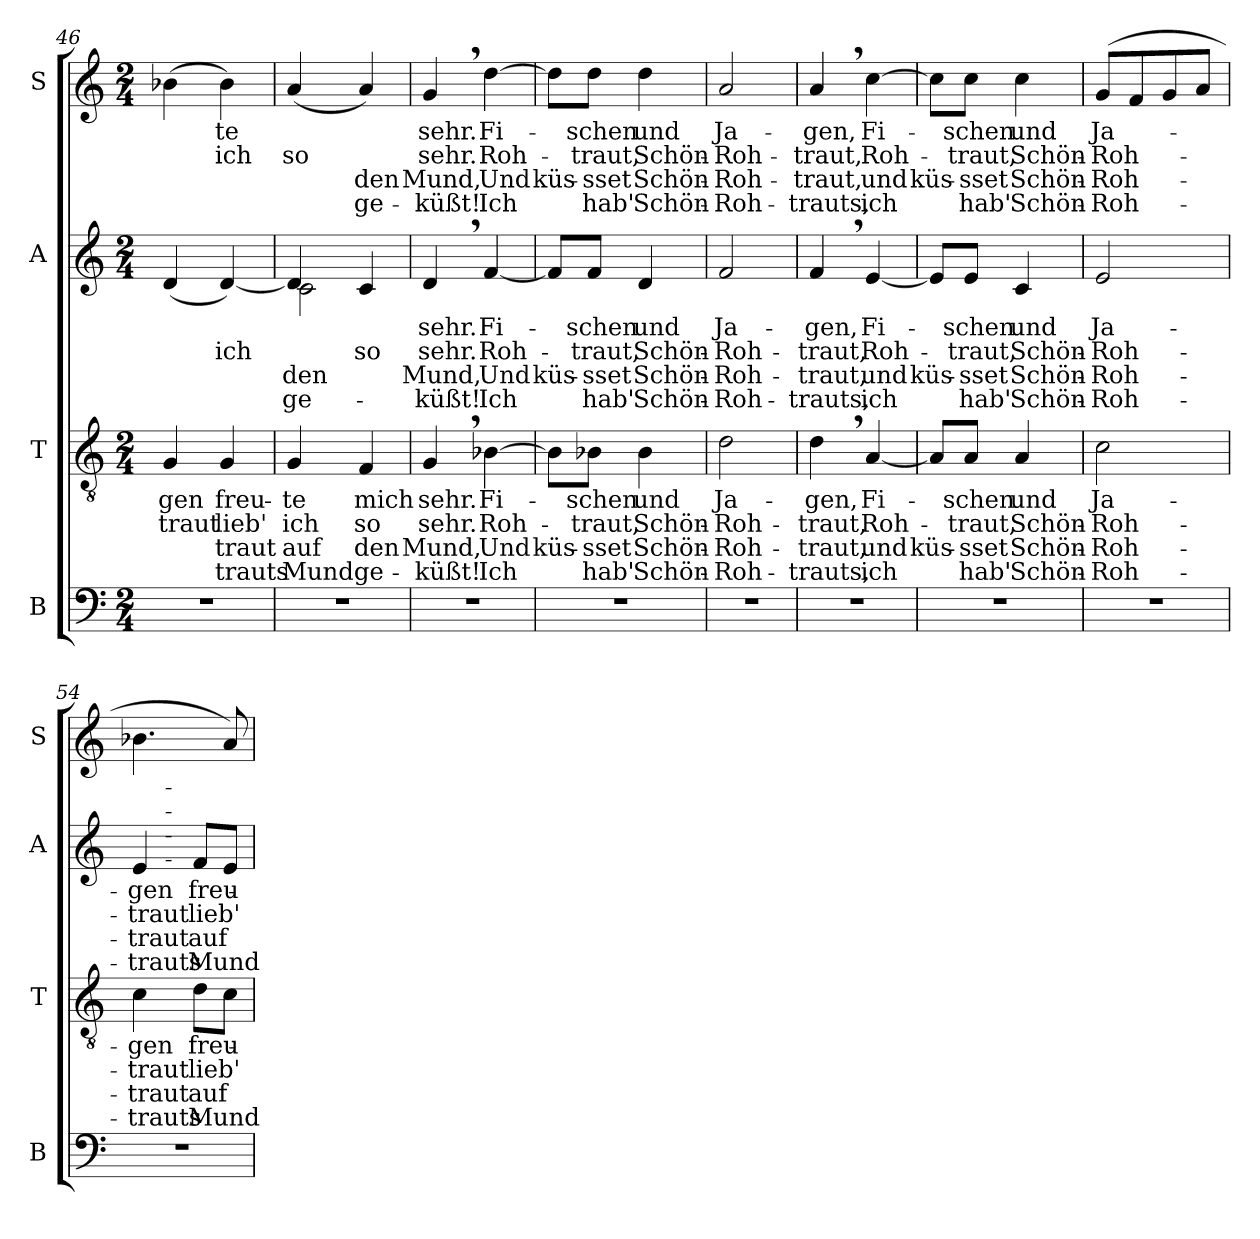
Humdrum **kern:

**kern	**kern	**text	**text	**text	**text	**kern	**text	**text	**text	**text	**kern	**text	**text	**text	**text
*part4	*part3	*part3	*part3	*part3	*part3	*part2	*part2	*part2	*part2	*part2	*part1	*part1	*part1	*part1	*part1
*staff4	*staff3	*staff3	*staff3	*staff3	*staff3	*staff2	*staff2	*staff2	*staff2	*staff2	*staff1	*staff1	*staff1	*staff1	*staff1
*I"B	*I"T	*	*	*	*	*I"A	*	*	*	*	*I"S	*	*	*	*
*I'B	*I'T	*	*	*	*	*I'A	*	*	*	*	*I'S	*	*	*	*
*clefF4	*clefGv2	*	*	*	*	*clefG2	*	*	*	*	*clefG2	*	*	*	*
*k[]	*k[]	*	*	*	*	*k[]	*	*	*	*	*k[]	*	*	*	*
*C:	*C:	*	*	*	*	*C:	*	*	*	*	*C:	*	*	*	*
*M2/4	*M2/4	*	*	*	*	*M2/4	*	*	*	*	*M2/4	*	*	*	*
=46	=46	=46	=46	=46	=46	=46	=46	=46	=46	=46	=46	=46	=46	=46	=46
!	!	!LO:LY:b	!LO:LY:b	!	!	!	!	!	!	!	!	!	!	!	!
2r	4G/	-gen	-traut	.	.	(<4d/	.	.	.	.	(>4b-X\	.	.	.	.
!	!	!LO:LY:b	!LO:LY:b	!LO:LY:b	!LO:LY:b	!	!	!	!	!	!	!	!	!	!
!	!	!	!	!	!	!	!	!LO:LY:b	!	!	!	!	!	!	!
!	!	!	!	!	!	!	!	!	!	!	!	!LO:LY:b	!LO:LY:b	!	!
.	4G/	freu-	lieb'	-traut	-trauts	[4d/)	.	ich	.	.	4b-\)	-te	ich	.	.
=47	=47	=47	=47	=47	=47	=47	=47	=47	=47	=47	=47	=47	=47	=47	=47
!	!	!LO:LY:b	!LO:LY:b	!LO:LY:b	!LO:LY:b	!	!	!	!	!	!	!	!	!	!
!	!	!	!	!	!	!	!	!	!LO:LY:b	!LO:LY:b	!	!	!	!	!
*	*	*	*	*	*	*^	*	*	*	*	*	*	*	*	*
!	!	!	!	!	!	!	!	!	!	!	!	!	!	!LO:LY:b	!	!
2r	4G/	-te	ich	auf	Mund	4d/]	2c\	.	.	den	ge-	(<4a/	.	so	.	.
!	!	!LO:LY:b	!LO:LY:b	!LO:LY:b	!LO:LY:b	!	!	!	!	!	!	!	!	!	!	!
!	!	!	!	!	!	!	!	!	!LO:LY:b	!	!	!	!	!	!	!
!	!	!	!	!	!	!	!	!	!	!	!	!	!	!	!LO:LY:b	!LO:LY:b
.	4F/	mich	so	den	ge-	4c/	.	.	so	.	.	4a/)	.	.	den	ge-
*	*	*	*	*	*	*v	*v	*	*	*	*	*	*	*	*	*
=48	=48	=48	=48	=48	=48	=48	=48	=48	=48	=48	=48	=48	=48	=48	=48
!	!	!LO:LY:b	!LO:LY:b	!LO:LY:b	!LO:LY:b	!	!	!	!	!	!	!	!	!	!
!	!	!	!	!	!	!	!LO:LY:b	!LO:LY:b	!LO:LY:b	!LO:LY:b	!	!	!	!	!
!	!	!	!	!	!	!	!	!	!	!	!	!LO:LY:b	!LO:LY:b	!LO:LY:b	!LO:LY:b
2r	4G,>/	sehr.	sehr.	Mund,	-küßt!	4d,>/	sehr.	sehr.	Mund,	-küßt!	4g,>/	sehr.	sehr.	Mund,	-küßt!
!	!	!LO:LY:b	!LO:LY:b	!LO:LY:b	!LO:LY:b	!	!	!	!	!	!	!	!	!	!
!	!	!	!	!	!	!	!LO:LY:b	!LO:LY:b	!LO:LY:b	!LO:LY:b	!	!	!	!	!
!	!	!	!	!	!	!	!	!	!	!	!	!LO:LY:b	!LO:LY:b	!LO:LY:b	!LO:LY:b
.	[4B-X\	Fi-	Roh-	Und	Ich	[4f/	Fi-	Roh-	Und	Ich	[4dd\	Fi-	Roh-	Und	Ich
!!LO:LB:g=z
=49	=49	=49	=49	=49	=49	=49	=49	=49	=49	=49	=49	=49	=49	=49	=49
!	!	!	!	!LO:LY:b	!	!	!	!	!	!	!	!	!	!	!
!	!	!	!	!	!	!	!	!	!LO:LY:b	!	!	!	!	!	!
!	!	!	!	!	!	!	!	!	!	!	!	!	!	!LO:LY:b	!
2r	8B-\L]	.	.	küs-	.	8f/L]	.	.	küs-	.	8dd\L]	.	.	küs-	.
!	!	!LO:LY:b	!LO:LY:b	!LO:LY:b	!LO:LY:b	!	!	!	!	!	!	!	!	!	!
!	!	!	!	!	!	!	!LO:LY:b	!LO:LY:b	!LO:LY:b	!LO:LY:b	!	!	!	!	!
!	!	!	!	!	!	!	!	!	!	!	!	!LO:LY:b	!LO:LY:b	!LO:LY:b	!LO:LY:b
.	8B-X\J	-schen	-traut,	-sset	hab'	8f/J	-schen	-traut,	-sset	hab'	8dd\J	-schen	-traut,	-sset	hab'
!	!	!LO:LY:b	!LO:LY:b	!LO:LY:b	!LO:LY:b	!	!	!	!	!	!	!	!	!	!
!	!	!	!	!	!	!	!LO:LY:b	!LO:LY:b	!LO:LY:b	!LO:LY:b	!	!	!	!	!
!	!	!	!	!	!	!	!	!	!	!	!	!LO:LY:b	!LO:LY:b	!LO:LY:b	!LO:LY:b
.	4B-\	und	Schön-	Schön-	Schön-	4d/	und	Schön-	Schön-	Schön-	4dd\	und	Schön-	Schön-	Schön-
=50	=50	=50	=50	=50	=50	=50	=50	=50	=50	=50	=50	=50	=50	=50	=50
!	!	!LO:LY:b	!LO:LY:b	!LO:LY:b	!LO:LY:b	!	!	!	!	!	!	!	!	!	!
!	!	!	!	!	!	!	!LO:LY:b	!LO:LY:b	!LO:LY:b	!LO:LY:b	!	!	!	!	!
!	!	!	!	!	!	!	!	!	!	!	!	!LO:LY:b	!LO:LY:b	!LO:LY:b	!LO:LY:b
2r	2d\	Ja-	-Roh-	-Roh-	-Roh-	2f/	Ja-	-Roh-	-Roh-	-Roh-	2a/	Ja-	-Roh-	-Roh-	-Roh-
=51	=51	=51	=51	=51	=51	=51	=51	=51	=51	=51	=51	=51	=51	=51	=51
!	!	!LO:LY:b	!LO:LY:b	!LO:LY:b	!LO:LY:b	!	!	!	!	!	!	!	!	!	!
!	!	!	!	!	!	!	!LO:LY:b	!LO:LY:b	!LO:LY:b	!LO:LY:b	!	!	!	!	!
!	!	!	!	!	!	!	!	!	!	!	!	!LO:LY:b	!LO:LY:b	!LO:LY:b	!LO:LY:b
2r	4d,>\	-gen,	-traut,	-traut,	-trauts,	4f,>/	-gen,	-traut,	-traut,	-trauts,	4a,>/	-gen,	-traut,	-traut,	-trauts,
!	!	!LO:LY:b	!LO:LY:b	!LO:LY:b	!LO:LY:b	!	!	!	!	!	!	!	!	!	!
!	!	!	!	!	!	!	!LO:LY:b	!LO:LY:b	!LO:LY:b	!LO:LY:b	!	!	!	!	!
!	!	!	!	!	!	!	!	!	!	!	!	!LO:LY:b	!LO:LY:b	!LO:LY:b	!LO:LY:b
.	[4A/	Fi-	Roh-	und	ich	[4e/	Fi-	Roh-	und	ich	[4cc\	Fi-	Roh-	und	ich
=52	=52	=52	=52	=52	=52	=52	=52	=52	=52	=52	=52	=52	=52	=52	=52
!	!	!	!	!LO:LY:b	!	!	!	!	!	!	!	!	!	!	!
!	!	!	!	!	!	!	!	!	!LO:LY:b	!	!	!	!	!	!
!	!	!	!	!	!	!	!	!	!	!	!	!	!	!LO:LY:b	!
2r	8A/L]	.	.	küs-	.	8e/L]	.	.	küs-	.	8cc\L]	.	.	küs-	.
!	!	!LO:LY:b	!LO:LY:b	!LO:LY:b	!LO:LY:b	!	!	!	!	!	!	!	!	!	!
!	!	!	!	!	!	!	!LO:LY:b	!LO:LY:b	!LO:LY:b	!LO:LY:b	!	!	!	!	!
!	!	!	!	!	!	!	!	!	!	!	!	!LO:LY:b	!LO:LY:b	!LO:LY:b	!LO:LY:b
.	8A/J	-schen	-traut,	-sset	hab'	8e/J	-schen	-traut,	-sset	hab'	8cc\J	-schen	-traut,	-sset	hab'
!	!	!LO:LY:b	!LO:LY:b	!LO:LY:b	!LO:LY:b	!	!	!	!	!	!	!	!	!	!
!	!	!	!	!	!	!	!LO:LY:b	!LO:LY:b	!LO:LY:b	!LO:LY:b	!	!	!	!	!
!	!	!	!	!	!	!	!	!	!	!	!	!LO:LY:b	!LO:LY:b	!LO:LY:b	!LO:LY:b
.	4A/	und	Schön-	Schön-	Schön-	4c/	und	Schön-	Schön-	Schön-	4cc\	und	Schön-	Schön-	Schön-
=53	=53	=53	=53	=53	=53	=53	=53	=53	=53	=53	=53	=53	=53	=53	=53
!	!	!LO:LY:b	!LO:LY:b	!LO:LY:b	!LO:LY:b	!	!	!	!	!	!	!	!	!	!
!	!	!	!	!	!	!	!LO:LY:b	!LO:LY:b	!LO:LY:b	!LO:LY:b	!	!	!	!	!
!	!	!	!	!	!	!	!	!	!	!	!	!LO:LY:b	!LO:LY:b	!LO:LY:b	!LO:LY:b
2r	2c\	Ja-	-Roh-	-Roh-	-Roh-	2e/	Ja-	-Roh-	-Roh-	-Roh-	(>8g/L	Ja-	-Roh-	-Roh-	-Roh-
.	.	.	.	.	.	.	.	.	.	.	8f/	.	.	.	.
.	.	.	.	.	.	.	.	.	.	.	8g/	.	.	.	.
.	.	.	.	.	.	.	.	.	.	.	8a/J	.	.	.	.
=54	=54	=54	=54	=54	=54	=54	=54	=54	=54	=54	=54	=54	=54	=54	=54
!	!	!LO:LY:b	!LO:LY:b	!LO:LY:b	!LO:LY:b	!	!	!	!	!	!	!	!	!	!
!	!	!	!	!	!	!	!LO:LY:b	!LO:LY:b	!LO:LY:b	!LO:LY:b	!	!	!	!	!
2r	4c\	-gen	-traut	-traut	-trauts	4e/	-gen	-traut	-traut	-trauts	4.b-X\	.	.	.	.
!	!	!LO:LY:b	!LO:LY:b	!LO:LY:b	!LO:LY:b	!	!	!	!	!	!	!	!	!	!
!	!	!	!	!	!	!	!LO:LY:b	!LO:LY:b	!LO:LY:b	!LO:LY:b	!	!	!	!	!
.	8d\L	freu-	lieb'	auf	Mund	8f/L	freu-	lieb'	auf	Mund	.	.	.	.	.
.	8c\J	.	.	.	.	8e/J	.	.	.	.	8a/)	.	.	.	.
=	=	=	=	=	=	=	=	=	=	=	=	=	=	=	=
*-	*-	*-	*-	*-	*-	*-	*-	*-	*-	*-	*-	*-	*-	*-	*-
